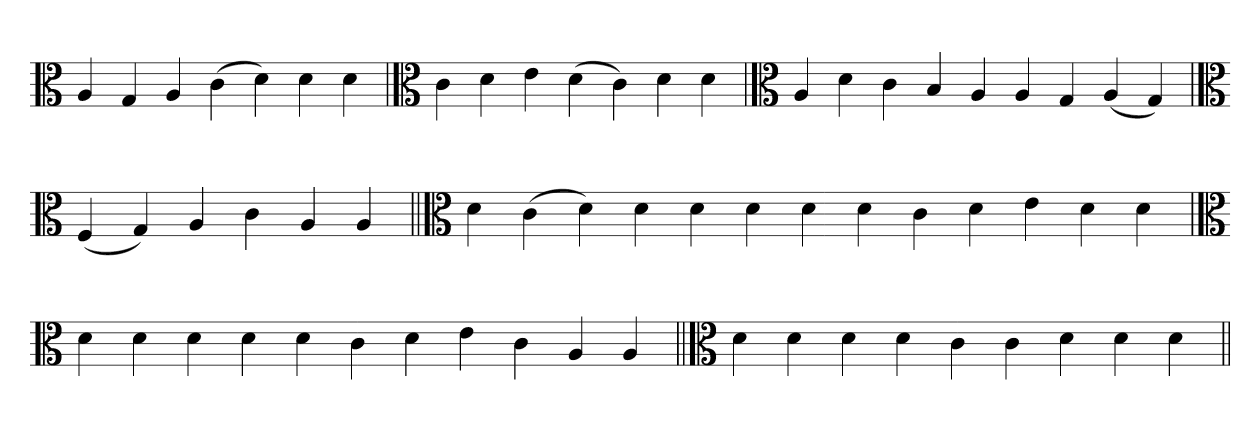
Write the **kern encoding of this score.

**kern
*part1
*staff1
*clefC3
=
4A
4G
4A
(4c
4d)
4d
4d
=`
*clefC3
4c
4d
4e
(4d
4c)
4d
4d
='
*clefC3
4A
4d
4c
4B
4A
4A
4G
(4A
4G)
=`
*clefC3
(4F
4G)
4A
4c
4A
4A
=||
*clefC3
4d
(4c
4d)
4d
4d
4d
4d
4d
4c
4d
4e
4d
4d
=
*clefC3
4d
4d
4d
4d
4d
4c
4d
4e
4c
4A
4A
=||
*clefC3
4d
4d
4d
4d
4c
4c
4d
4d
4d
=||
*-
